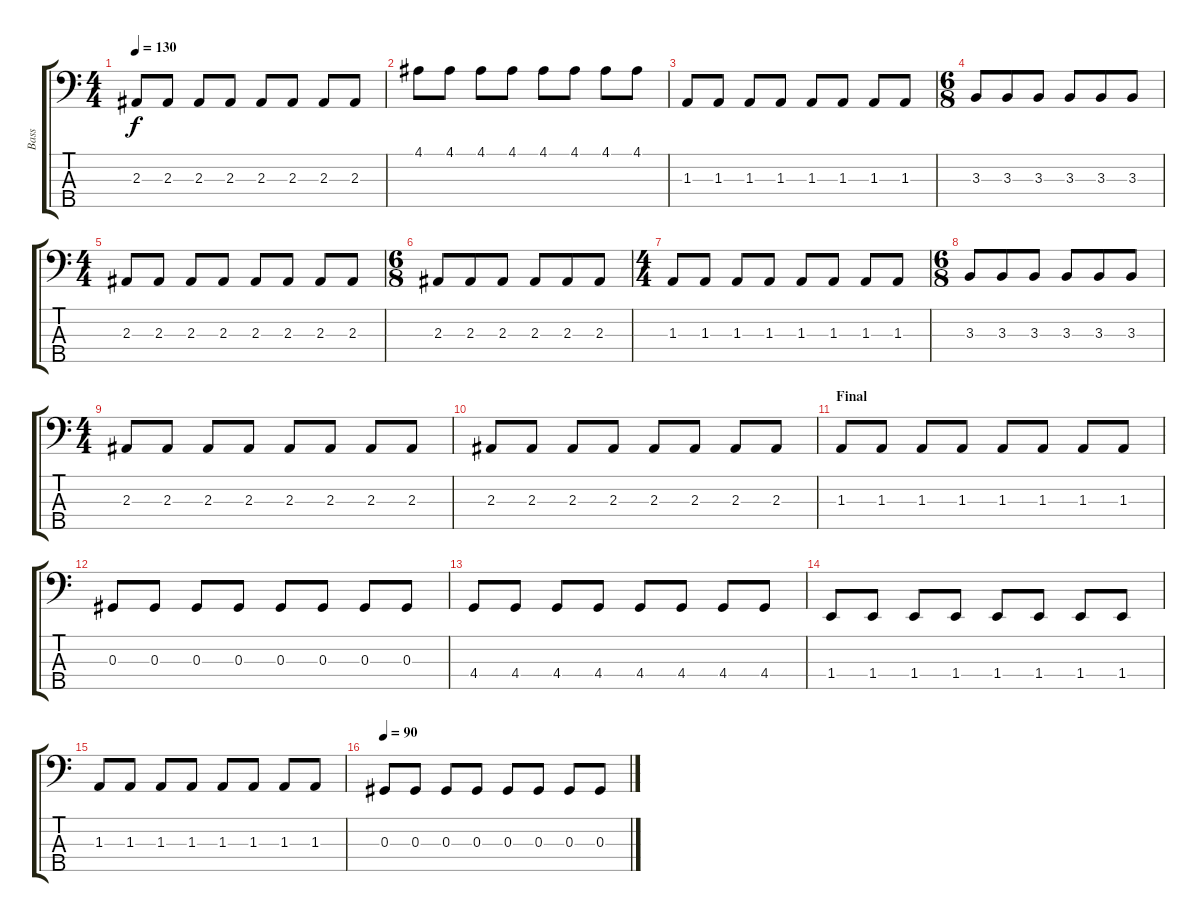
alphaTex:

\track ("Bass" "Bass") {instrument electricbassfinger}
\staff {score tabs}
\tuning (Gb2 Db2 Ab1 Eb1 Bb0) {hide}
\ts (4 4)
\tempo 130
\clef f4
\ks c
2.3.8{dy f} 2.3.8 2.3.8 2.3.8 2.3.8 2.3.8 2.3.8 2.3.8 |
4.1.8 4.1.8 4.1.8 4.1.8 4.1.8 4.1.8 4.1.8 4.1.8 |
1.3.8 1.3.8 1.3.8 1.3.8 1.3.8 1.3.8 1.3.8 1.3.8 |
\ts (6 8)
3.3.8 3.3.8 3.3.8 3.3.8 3.3.8 3.3.8 |
\ts (4 4)
2.3.8 2.3.8 2.3.8 2.3.8 2.3.8 2.3.8 2.3.8 2.3.8 |
\ts (6 8)
2.3.8 2.3.8 2.3.8 2.3.8 2.3.8 2.3.8 |
\ts (4 4)
1.3.8 1.3.8 1.3.8 1.3.8 1.3.8 1.3.8 1.3.8 1.3.8 |
\ts (6 8)
3.3.8 3.3.8 3.3.8 3.3.8 3.3.8 3.3.8 |
\ts (4 4)
2.3.8 2.3.8 2.3.8 2.3.8 2.3.8 2.3.8 2.3.8 2.3.8 |
2.3.8 2.3.8 2.3.8 2.3.8 2.3.8 2.3.8 2.3.8 2.3.8 |
\section ("" "Final ")
1.3.8 1.3.8 1.3.8 1.3.8 1.3.8 1.3.8 1.3.8 1.3.8 |
0.3.8 0.3.8 0.3.8 0.3.8 0.3.8 0.3.8 0.3.8 0.3.8 |
4.4.8 4.4.8 4.4.8 4.4.8 4.4.8 4.4.8 4.4.8 4.4.8 |
1.4.8 1.4.8 1.4.8 1.4.8 1.4.8 1.4.8 1.4.8 1.4.8 |
1.3.8 1.3.8 1.3.8 1.3.8 1.3.8 1.3.8 1.3.8 1.3.8 |
\tempo 90
0.3.8 0.3.8 0.3.8 0.3.8 0.3.8 0.3.8 0.3.8 0.3.8
